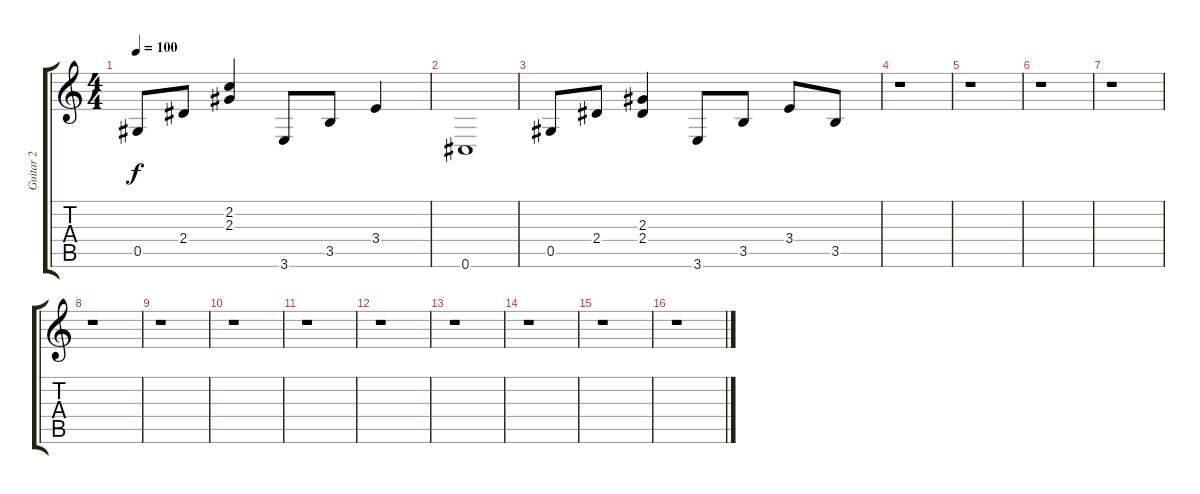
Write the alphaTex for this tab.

\track ("Guitar 2" "Guitar 2") {instrument electricguitarclean}
\staff {score tabs}
\tuning (Eb4 Bb3 Gb3 Db3 Ab2 Db2) {hide}
\ts (4 4)
\tempo 100
\clef g2
\ks c
0.5.8{dy f} 2.4.8 (2.2 2.3).4 3.6.8 3.5.8 3.4.4 |
0.6.1 |
0.5.8 2.4.8 (2.3 2.4).4 3.6.8 3.5.8 3.4.8 3.5.8 |
r.1 |
r.1 |
r.1 |
r.1 |
r.1 |
r.1 |
r.1 |
r.1 |
r.1 |
r.1 |
r.1 |
r.1 |
r.1
